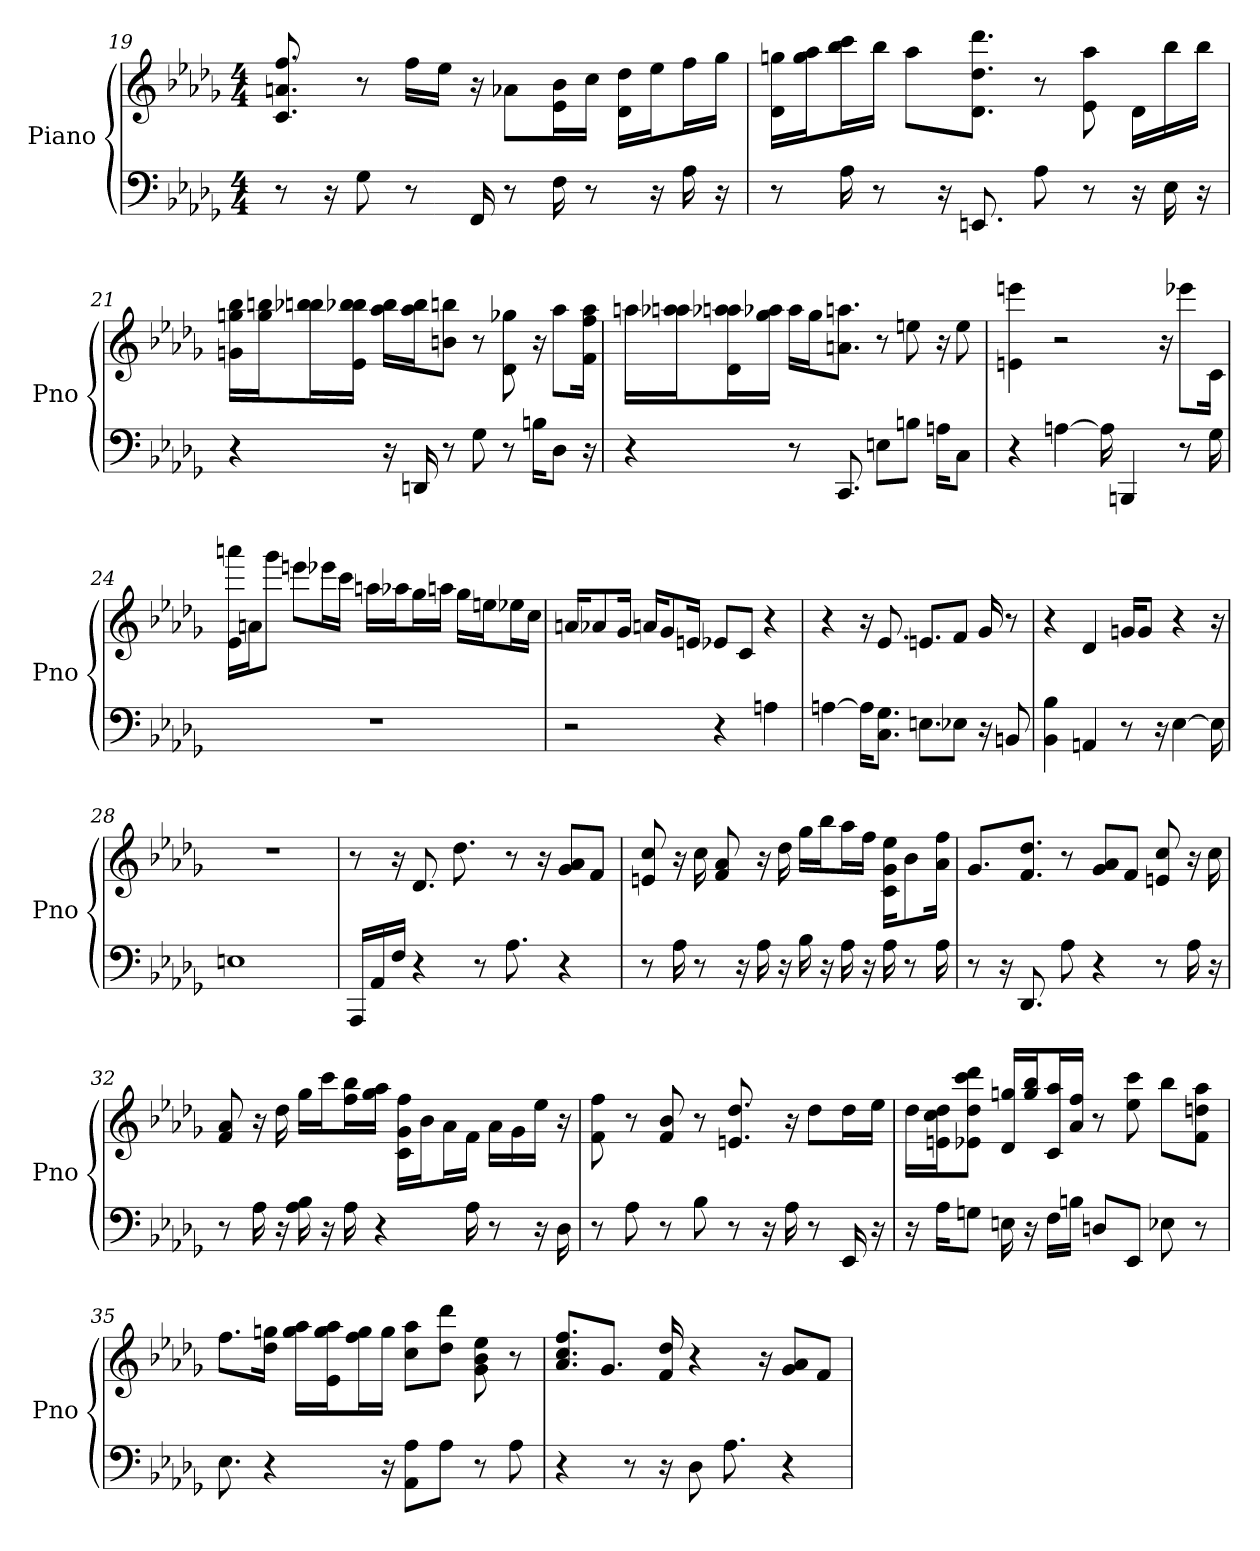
**kern	**kern
*part1	*part1
*staff2	*staff1
*I"Piano	*
*I'Pno	*
*clefF4	*clefG2
*k[b-e-a-d-g-]	*k[b-e-a-d-g-]
*D-:	*D-:
*M4/4	*M4/4
=19	=19
8r	8.c 8.a 8.ff
16r	.
8G-	8r
8r	16ff\LL
.	16ee-\JJ
16FF	16r
8r	8a-\L
16F	16e-\ 16b-\L
8r	16cc\JJ
.	16d-\ 16dd-\LL
16r	16ee-\J
16A-	16ff\L
16r	16gg-\JJ
=20	=20
8r	16d-\ 16gg\LL
.	16aa-\ 16gg\J
16A-	16bb-\ 16ccc\L
8r	16bb-\JJ
.	8aa-\L
16r	.
8.EE	8.ddd-\ 8.d-\ 8.dd-\J
8A-	8r
8r	8e- 8aa-
16r	16d-\LL
16E-	16bb-\
16r	16bb-\JJ
=21	=21
4r	16g\ 16bb-\ 16gg\LL
.	16bb\ 16gg\J
.	16bb-\ 16bb\L
.	16e-\ 16bb\ 16bb-\JJ
16r	16aa-\ 16bb-\LL
16DD	16bb-\ 16aa-\J
8r	8bb\ 8b\J
8G-	8r
8r	8d- 8gg-
16B\KL	16r
8D-\J	8aa-\L
16r	16ff\ 16aa-\ 16f\Jk
=22	=22
4r	16aa\LL
.	16aa-\ 16aa\J
.	16aa-\ 16aa\ 16d-\L
.	16aa-\ 16gg-\JJ
8r	16aa-\LL
.	16gg-\J
8.CC	8.a\ 8.aa\J
8E\L	8r
8B\J	8ee
16A\KL	16r
8C\J	8ee
=23	=23
4r	4eee 4e
[4A	2r
16A]	.
4BBB	.
.	16r
8r	8eee-\L
16G-	16c\Jk
=24	=24
1r	16aaa\ 16e-\LL
.	16a\J
.	8ggg-\J
.	8eee\L
.	16eee-\L
.	16ccc\JJ
.	16aa\LL
.	16aa-\J
.	16gg-\L
.	16aa\JJ
.	16gg-\LL
.	16ee\J
.	16ee-\L
.	16cc\JJ
=25	=25
2r	16a/KL
.	8a-/
.	16g-/Jk
.	16a/KL
.	8g-/
.	16e/Jk
4r	8e-/L
.	8c/J
4A	4r
=26	=26
[4A	4r
16A\KL]	16r
8.G-\ 8.C\J	8.e-
8.E\L	8.e/L
8E-\J	8f/J
16r	16g-
8BB	8r
=27	=27
4BB- 4B-	4r
4AA	4d-
8r	16g/KL
.	8g/J
16r	.
[4E-	4r
16E-]	16r
=28	=28
1E	1r
=29	=29
16AAA-/LL	8r
16AA-/	.
16F/JJ	16r
4r	8.d-
.	8.dd-
8r	.
8.A-	8r
.	16r
4r	8a-/ 8g-/L
.	8f/J
=30	=30
8r	8cc 8e
16A-	16r
8r	16cc
.	8a- 8f
16r	.
16A-	16r
16r	16dd-
16B-	16gg-\LL
16r	16bb-\J
16A-	16aa-\L
16r	16ff\JJ
16A-	16ee-\ 16g-\ 16c\KL
8r	8b-\
16A-	16a-\ 16ff\Jk
=31	=31
8r	8.g-/L
16r	.
8.DD-	8.dd-/ 8.f/J
8A-	8r
4r	8g-/ 8a-/L
.	8f/J
8r	8cc 8e
16A-	16r
16r	16cc
=32	=32
8r	8a- 8f
16A-	16r
16r	16dd-
16A- 16B-	16gg-\LL
16r	16ccc\J
16A-	16bb-\ 16ff\L
4r	16aa-\ 16gg-\JJ
.	16ff\ 16c\ 16g-\LL
.	16b-\J
.	16a-\L
16A-	16f\JJ
8r	16a-\LL
.	16g-\
16r	16ee-\JJ
16D-	16r
=33	=33
8r	8ff 8f
8A-	8r
8r	8b- 8f
8B-	8r
8r	8.dd- 8.e
16r	.
16A-	16r
8r	8dd-\L
16EE-	16dd-\L
16r	16ee-\JJ
=34	=34
16r	16dd-\LL
16A-\KL	16cc\ 16e\ 16dd-\J
8G\J	8dd-\ 8ddd-\ 8e-\ 8ccc\J
16E	16d-/ 16gg/LL
16r	16gg/ 16bb-/J
16F\LL	16aa-/ 16c/L
16B\JJ	16ff/ 16a-/JJ
8D/L	8r
8EE-/J	8ccc 8ee-
8E-	8bb-\L
8r	8dd\ 8aa-\ 8f\J
=35	=35
8.E-	8.ff\L
4r	16gg\ 16dd-\Jk
.	16aa-\ 16gg\LL
.	16aa-\ 16gg\ 16e-\J
.	16gg\ 16ff\L
16r	16gg\JJ
8A-\ 8AA-\L	8aa-\ 8cc\L
8A-\J	8ddd-\ 8dd-\J
8r	8ee- 8b- 8g-
8A-	8r
=36	=36
4r	8.a-/ 8.ff/ 8.cc/L
.	8.g-/J
8r	.
16r	16dd- 16f
8D-	4r
8.A-	.
.	16r
4r	8g-/ 8a-/L
.	8f/J
=	=
*-	*-
